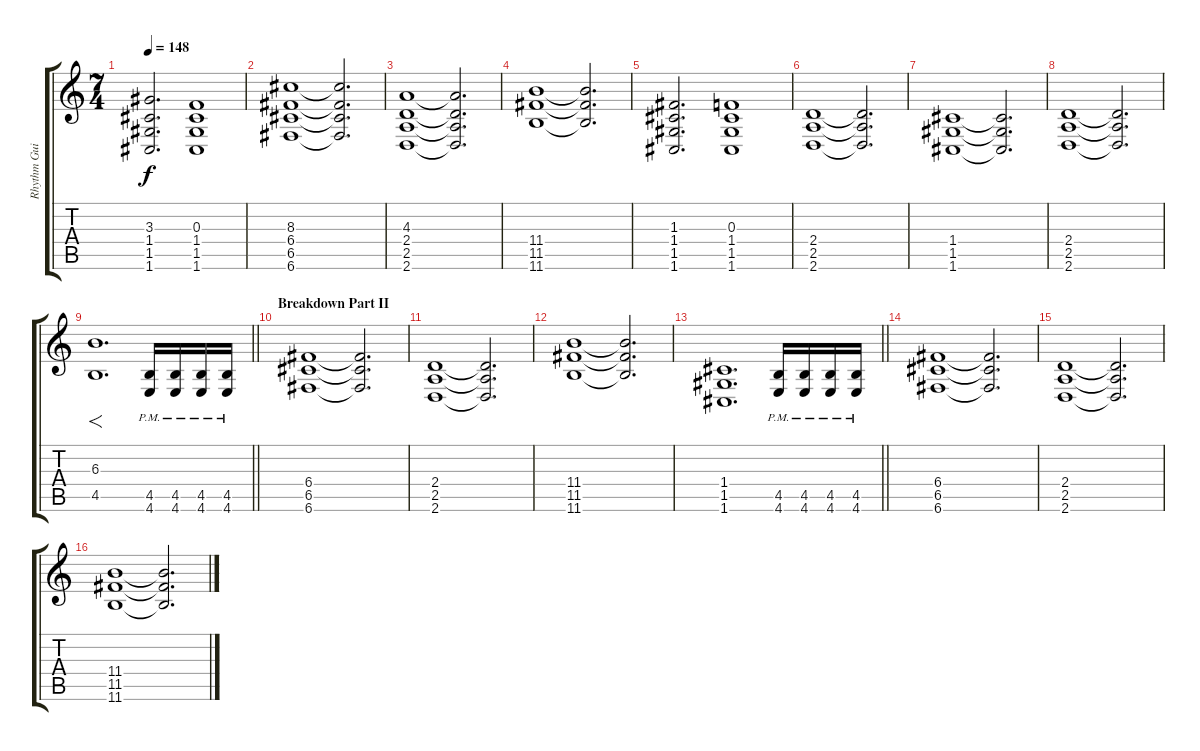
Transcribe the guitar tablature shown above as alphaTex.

\track ("Rhythm Guitar II" "Rhythm Gui") {instrument overdrivenguitar}
\staff {score tabs}
\tuning (D4 A3 F3 C3 G2 C2) {hide}
\ts (7 4)
\tempo 148
\clef g2
\ks c
(3.3 1.4 1.5 1.6).2{d dy f} (0.3 1.4 1.5 1.6).1 |
(8.3 6.4 6.5 6.6).1 (8.3{t} 6.4{t} 6.5{t} 6.6{t}).2{d} |
(4.3 2.4 2.5 2.6).1 (4.3{t} 2.4{t} 2.5{t} 2.6{t}).2{d} |
(11.4 11.5 11.6).1 (11.4{t} 11.5{t} 11.6{t}).2{d} |
(1.3 1.4 1.5 1.6).2{d} (0.3 1.4 1.5 1.6).1 |
(2.4 2.5 2.6).1 (2.4{t} 2.5{t} 2.6{t}).2{d} |
(1.4 1.5 1.6).1 (1.4{t} 1.5{t} 1.6{t}).2{d} |
(2.4 2.5 2.6).1 (2.4{t} 2.5{t} 2.6{t}).2{d} |
\barLineRight lightlight
(6.3 4.5).1{f d} (4.5{pm} 4.6{pm}).16{instrument overdrivenguitar} (4.5{pm} 4.6{pm}).16 (4.5{pm} 4.6{pm}).16 (4.5{pm} 4.6{pm}).16 |
\section ("" "Breakdown Part II")
(6.4 6.5 6.6).1 (6.4{t} 6.5{t} 6.6{t}).2{d} |
(2.4 2.5 2.6).1 (2.4{t} 2.5{t} 2.6{t}).2{d} |
(11.4 11.5 11.6).1 (11.4{t} 11.5{t} 11.6{t}).2{d} |
\barLineRight lightlight
(1.4 1.5 1.6).1{d} (4.5{pm} 4.6{pm}).16 (4.5{pm} 4.6{pm}).16 (4.5{pm} 4.6{pm}).16 (4.5{pm} 4.6{pm}).16 |
(6.4 6.5 6.6).1 (6.4{t} 6.5{t} 6.6{t}).2{d} |
(2.4 2.5 2.6).1 (2.4{t} 2.5{t} 2.6{t}).2{d} |
(11.4 11.5 11.6).1 (11.4{t} 11.5{t} 11.6{t}).2{d}
